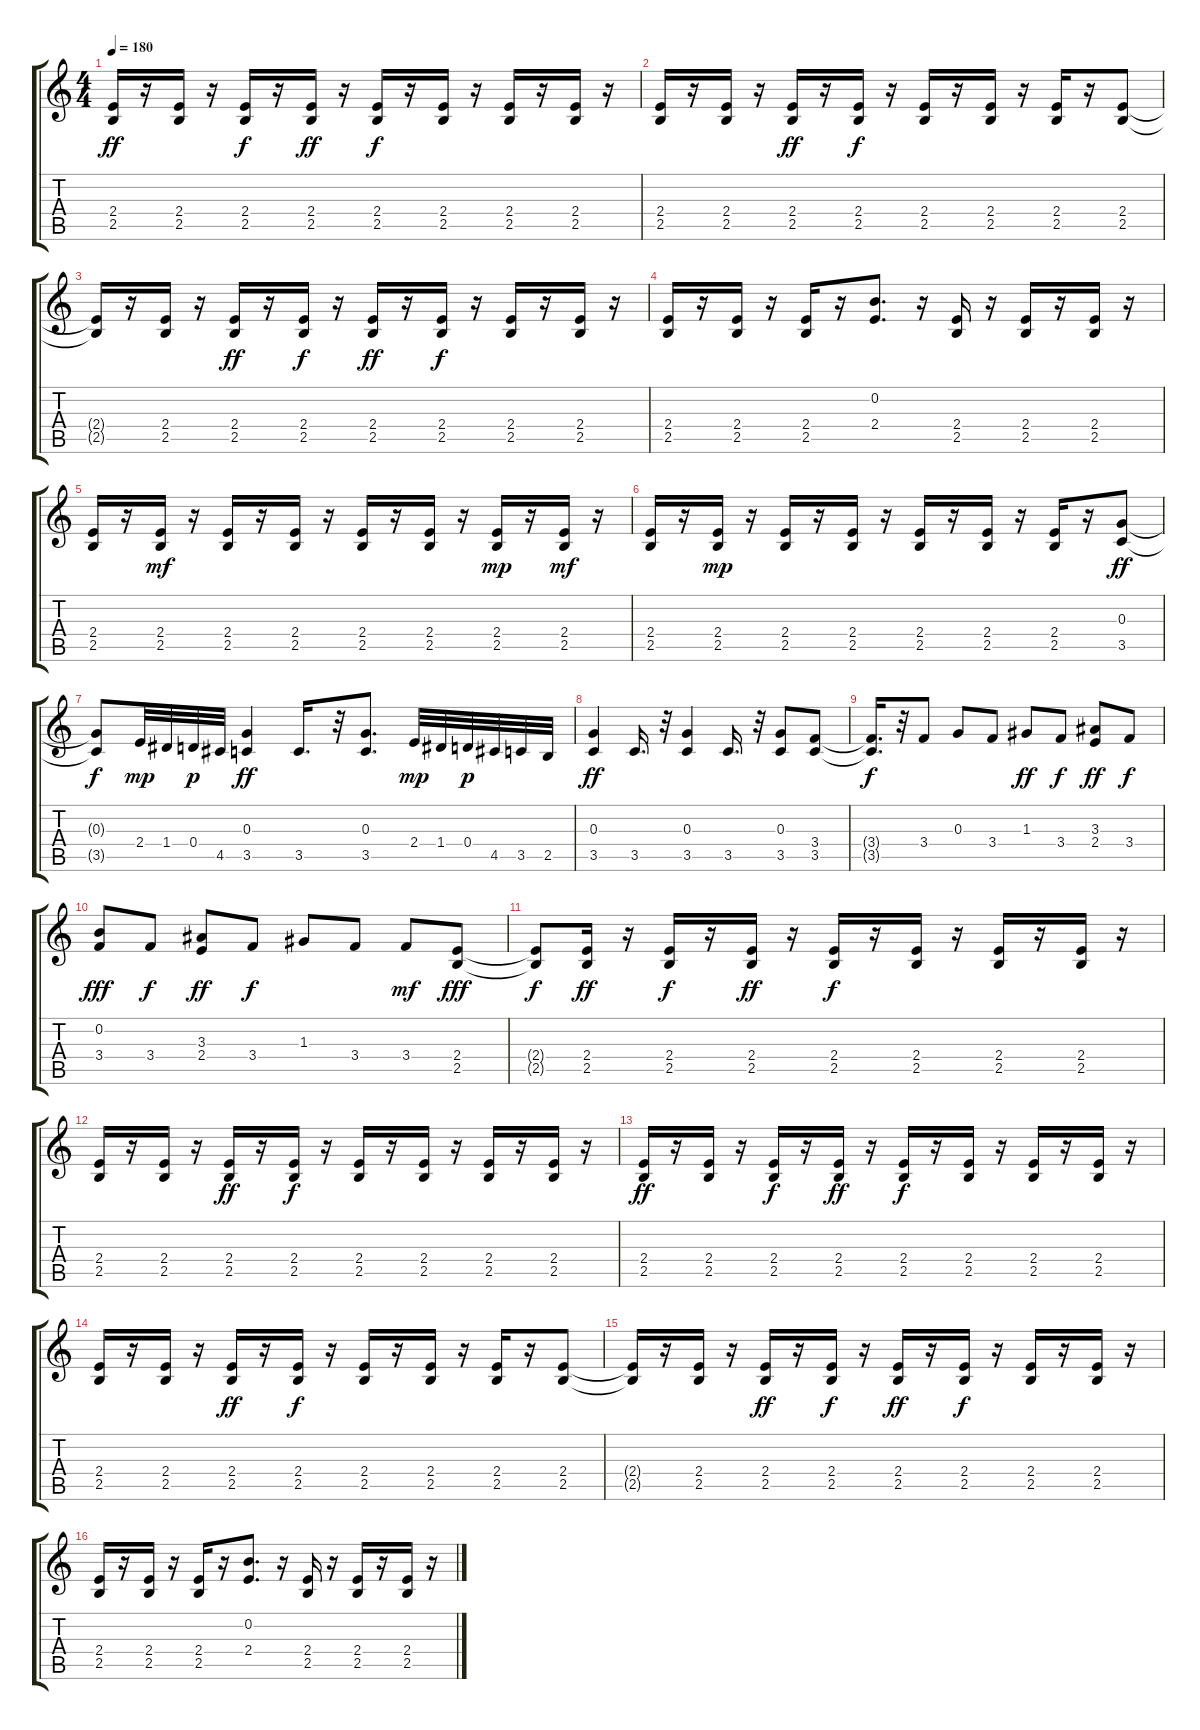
\track "" {instrument distortionguitar}
\staff {score tabs}
\tuning (E4 B3 G3 D3 A2 E2) {hide}
\ts (4 4)
\tempo 180
\clef g2
\ks c
(2.4 2.5).16{dy ff} r.16 (2.4 2.5).16 r.16 (2.4 2.5).16{dy f} r.16 (2.4 2.5).16{dy ff} r.16 (2.4 2.5).16{dy f} r.16 (2.4 2.5).16 r.16 (2.4 2.5).16 r.16 (2.4 2.5).16 r.16 |
(2.4 2.5).16 r.16 (2.4 2.5).16 r.16 (2.4 2.5).16{dy ff} r.16 (2.4 2.5).16{dy f} r.16 (2.4 2.5).16 r.16 (2.4 2.5).16 r.16 (2.4 2.5).16 r.16 (2.4 2.5).8 |
(2.4{t} 2.5{t}).16 r.16 (2.4 2.5).16 r.16 (2.4 2.5).16{dy ff} r.16 (2.4 2.5).16{dy f} r.16 (2.4 2.5).16{dy ff} r.16 (2.4 2.5).16{dy f} r.16 (2.4 2.5).16 r.16 (2.4 2.5).16 r.16 |
(2.4 2.5).16 r.16 (2.4 2.5).16 r.16 (2.4 2.5).16 r.16 (0.2 2.4).8{d} r.16 (2.4 2.5).16 r.16 (2.4 2.5).16 r.16 (2.4 2.5).16 r.16 |
(2.4 2.5).16 r.16 (2.4 2.5).16{dy mf} r.16 (2.4 2.5).16 r.16 (2.4 2.5).16 r.16 (2.4 2.5).16 r.16 (2.4 2.5).16 r.16 (2.4 2.5).16{dy mp} r.16 (2.4 2.5).16{dy mf} r.16 |
(2.4 2.5).16 r.16 (2.4 2.5).16{dy mp} r.16 (2.4 2.5).16 r.16 (2.4 2.5).16 r.16 (2.4 2.5).16 r.16 (2.4 2.5).16 r.16 (2.4 2.5).16 r.16 (0.3 3.5).8{dy ff} |
(0.3{t} 3.5{t}).8{dy f} 2.4.32{dy mp} 1.4.32 0.4.32{dy p} 4.5.32 (0.3 3.5).4{dy ff} 3.5.16{d} r.32 (0.3 3.5).8{d} 2.4.32{dy mp} 1.4.32 0.4.32{dy p} 4.5.32 3.5.32 2.5.32 |
(0.3 3.5).4{dy ff} 3.5.16{d} r.32 (0.3 3.5).4 3.5.16{d} r.32 (0.3 3.5).8 (3.4 3.5).8 |
(3.4{t} 3.5{t}).16{d dy f} r.32 3.4.8 0.3.8 3.4.8 1.3.8{dy ff} 3.4.8{dy f} (3.3 2.4).8{dy ff} 3.4.8{dy f} |
(0.2 3.4).8{dy fff} 3.4.8{dy f} (3.3 2.4).8{dy ff} 3.4.8{dy f} 1.3.8 3.4.8 3.4.8{dy mf} (2.4 2.5).8{dy fff} |
(2.4{t} 2.5{t}).8{dy f} (2.4 2.5).16{dy ff} r.16 (2.4 2.5).16{dy f} r.16 (2.4 2.5).16{dy ff} r.16 (2.4 2.5).16{dy f} r.16 (2.4 2.5).16 r.16 (2.4 2.5).16 r.16 (2.4 2.5).16 r.16 |
(2.4 2.5).16 r.16 (2.4 2.5).16 r.16 (2.4 2.5).16{dy ff} r.16 (2.4 2.5).16{dy f} r.16 (2.4 2.5).16 r.16 (2.4 2.5).16 r.16 (2.4 2.5).16 r.16 (2.4 2.5).16 r.16 |
(2.4 2.5).16{dy ff} r.16 (2.4 2.5).16 r.16 (2.4 2.5).16{dy f} r.16 (2.4 2.5).16{dy ff} r.16 (2.4 2.5).16{dy f} r.16 (2.4 2.5).16 r.16 (2.4 2.5).16 r.16 (2.4 2.5).16 r.16 |
(2.4 2.5).16 r.16 (2.4 2.5).16 r.16 (2.4 2.5).16{dy ff} r.16 (2.4 2.5).16{dy f} r.16 (2.4 2.5).16 r.16 (2.4 2.5).16 r.16 (2.4 2.5).16 r.16 (2.4 2.5).8 |
(2.4{t} 2.5{t}).16 r.16 (2.4 2.5).16 r.16 (2.4 2.5).16{dy ff} r.16 (2.4 2.5).16{dy f} r.16 (2.4 2.5).16{dy ff} r.16 (2.4 2.5).16{dy f} r.16 (2.4 2.5).16 r.16 (2.4 2.5).16 r.16 |
(2.4 2.5).16 r.16 (2.4 2.5).16 r.16 (2.4 2.5).16 r.16 (0.2 2.4).8{d} r.16 (2.4 2.5).16 r.16 (2.4 2.5).16 r.16 (2.4 2.5).16 r.16
